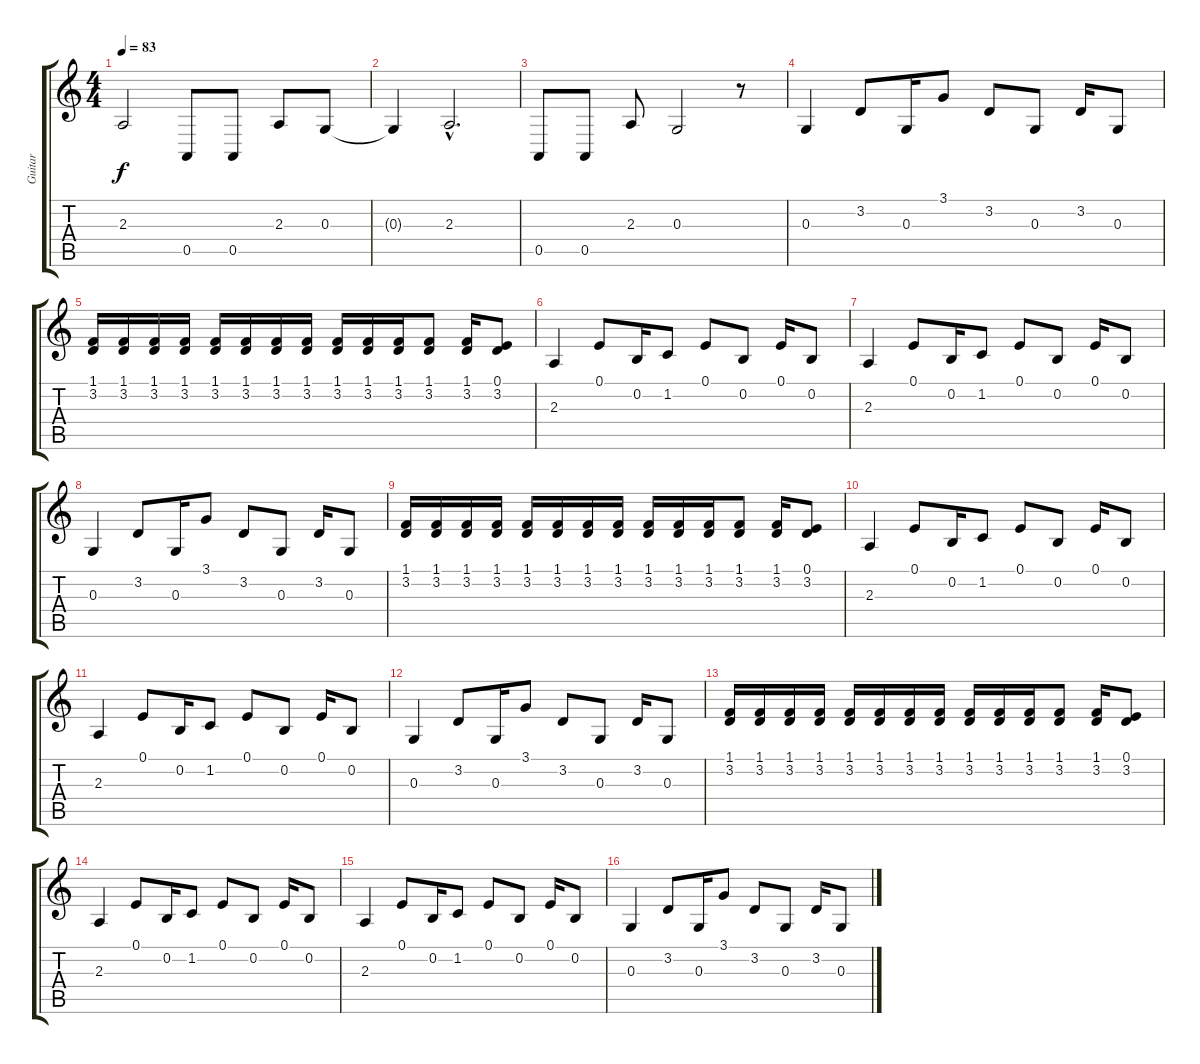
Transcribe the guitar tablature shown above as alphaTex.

\track ("Guitar" "Guitar") {instrument fx8scifi}
\staff {score tabs}
\tuning (E4 B3 G3 D3 A2 E2) {hide}
\ts (4 4)
\tempo 83
\clef g2
\ks c
2.3.2{dy f} 0.5.8 0.5.8 2.3.8 0.3.8 |
0.3{t}.4 2.3{hac}.2{d} |
0.5.8 0.5.8 2.3.8 0.3.2 r.8 |
0.3.4 3.2.8 0.3.16 3.1.8 3.2.8 0.3.8 3.2.16 0.3.8 |
(1.1 3.2).16 (1.1 3.2).16 (1.1 3.2).16 (1.1 3.2).16 (1.1 3.2).16 (1.1 3.2).16 (1.1 3.2).16 (1.1 3.2).16 (1.1 3.2).16 (1.1 3.2).16 (1.1 3.2).16 (1.1 3.2).8 (1.1 3.2).16 (0.1 3.2).8 |
2.3.4 0.1.8 0.2.16 1.2.8 0.1.8 0.2.8 0.1.16 0.2.8 |
2.3.4 0.1.8 0.2.16 1.2.8 0.1.8 0.2.8 0.1.16 0.2.8 |
0.3.4 3.2.8 0.3.16 3.1.8 3.2.8 0.3.8 3.2.16 0.3.8 |
(1.1 3.2).16 (1.1 3.2).16 (1.1 3.2).16 (1.1 3.2).16 (1.1 3.2).16 (1.1 3.2).16 (1.1 3.2).16 (1.1 3.2).16 (1.1 3.2).16 (1.1 3.2).16 (1.1 3.2).16 (1.1 3.2).8 (1.1 3.2).16 (0.1 3.2).8 |
2.3.4 0.1.8 0.2.16 1.2.8 0.1.8 0.2.8 0.1.16 0.2.8 |
2.3.4 0.1.8 0.2.16 1.2.8 0.1.8 0.2.8 0.1.16 0.2.8 |
0.3.4 3.2.8 0.3.16 3.1.8 3.2.8 0.3.8 3.2.16 0.3.8 |
(1.1 3.2).16 (1.1 3.2).16 (1.1 3.2).16 (1.1 3.2).16 (1.1 3.2).16 (1.1 3.2).16 (1.1 3.2).16 (1.1 3.2).16 (1.1 3.2).16 (1.1 3.2).16 (1.1 3.2).16 (1.1 3.2).8 (1.1 3.2).16 (0.1 3.2).8 |
2.3.4 0.1.8 0.2.16 1.2.8 0.1.8 0.2.8 0.1.16 0.2.8 |
2.3.4 0.1.8 0.2.16 1.2.8 0.1.8 0.2.8 0.1.16 0.2.8 |
0.3.4 3.2.8 0.3.16 3.1.8 3.2.8 0.3.8 3.2.16 0.3.8
